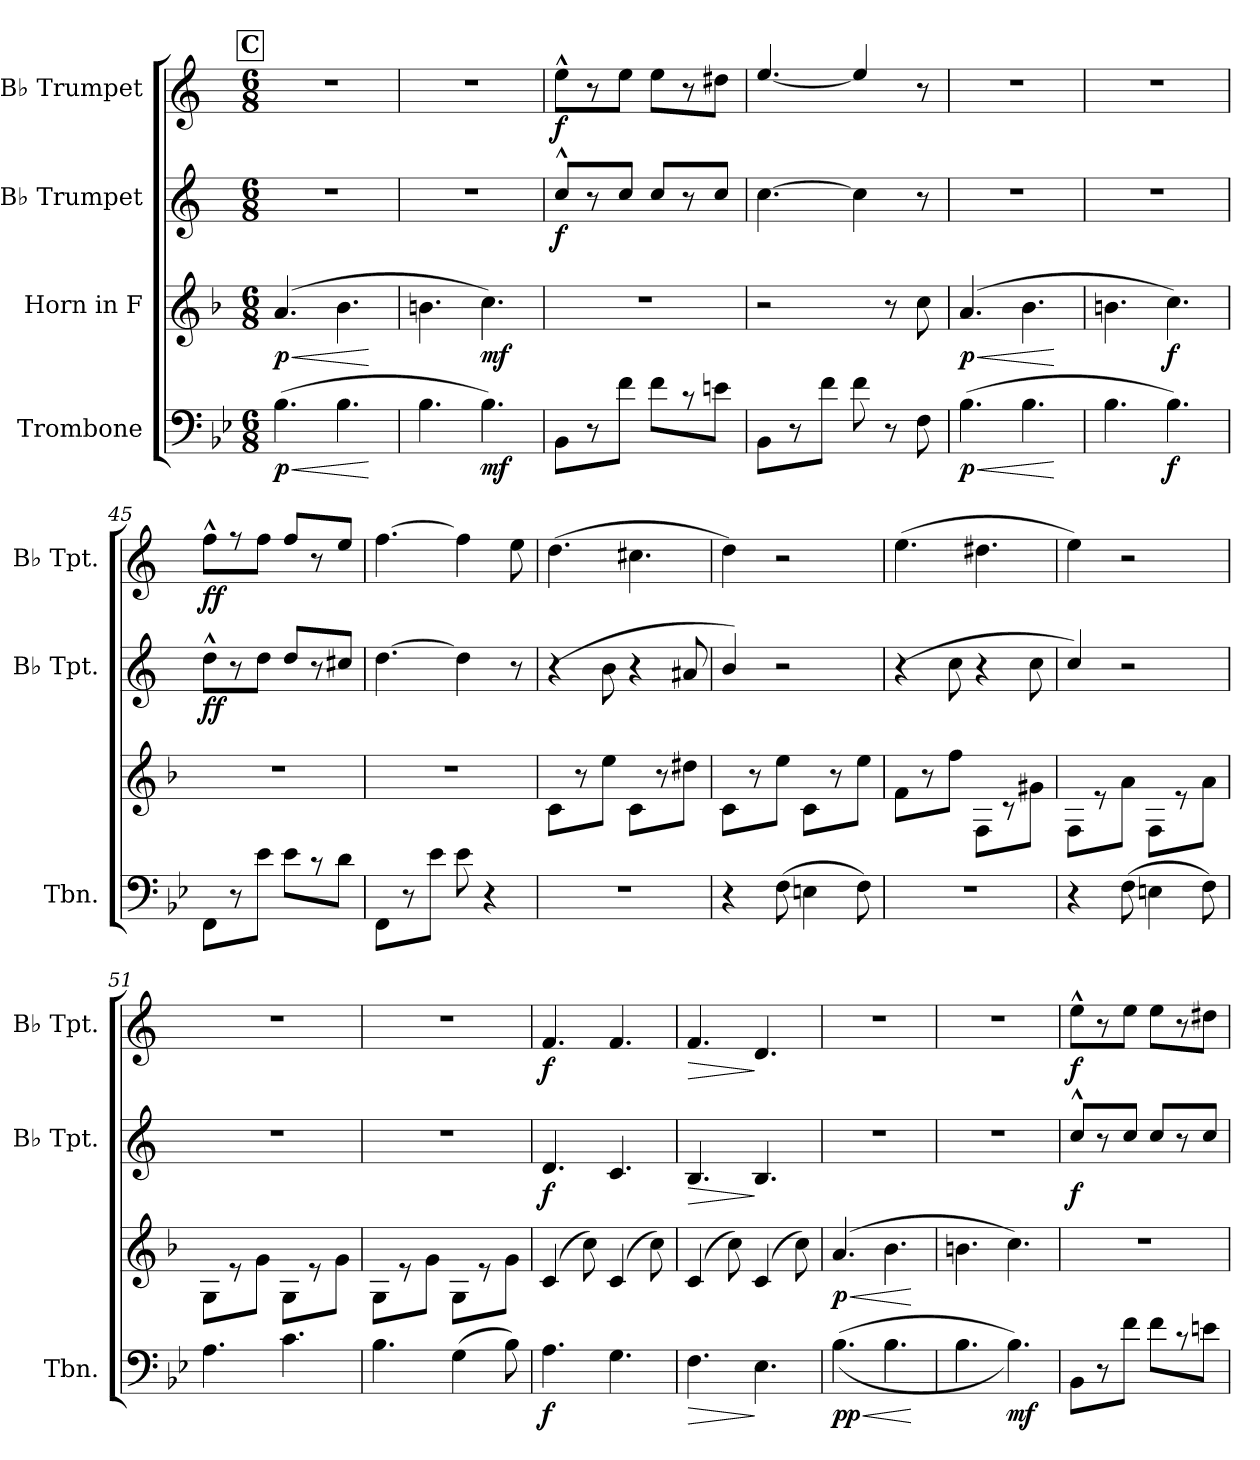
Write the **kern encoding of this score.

**kern	**dynam	**kern	**dynam	**kern	**dynam	**kern	**dynam
*part4	*part4	*part3	*part3	*part2	*part2	*part1	*part1
*staff4	*staff4	*staff3	*staff3	*staff2	*staff2	*staff1	*staff1
*I"Trombone	*	*I"Horn in F	*	*I"B♭ Trumpet	*	*I"B♭ Trumpet	*
*I'Tbn.	*	*	*	*I'B♭ Tpt.	*	*I'B♭ Tpt.	*
*clefF4	*	*clefG2	*	*clefG2	*	*clefG2	*
*	*	*ITrd4c7	*	*ITrd1c2	*	*ITrd1c2	*
*k[b-e-]	*	*k[b-e-]	*	*k[b-e-]	*	*k[b-e-]	*
*M6/8	*	*M6/8	*	*M6/8	*	*M6/8	*
!!LO:REH:place=s1:a:B:fs=14:t=C
=39	=39	=39	=39	=39	=39	=39	=39
!	!LO:HP:b	!	!LO:HP:b	!	!	!	!
!	!LO:DY:n=1:b	!	!LO:DY:n=1:b	!	!	!	!
(>4.B-\	< p	(>4.d/	< p	2.r	.	2.r	.
4.B-\	.	4.e-\	.	.	.	.	.
.	[	.	[	.	.	.	.
=40	=40	=40	=40	=40	=40	=40	=40
4.B-\	.	4.en\	.	2.r	.	2.r	.
!	!LO:DY:b	!	!LO:DY:b	!	!	!	!
4.B-\)	mf	4.f\)	mf	.	.	.	.
=41	=41	=41	=41	=41	=41	=41	=41
!	!	!	!	!	!LO:DY:b	!	!LO:DY:b
8BB-\L	.	2.r	.	8b-^^/L	f	8dd^^\L	f
8r	.	.	.	8r	.	8r	.
8f\J	.	.	.	8b-/J	.	8dd\J	.
8f\L	.	.	.	8b-/L	.	8dd\L	.
8r	.	.	.	8r	.	8r	.
8en\J	.	.	.	8b-/J	.	8cc#X\J	.
=42	=42	=42	=42	=42	=42	=42	=42
8BB-\L	.	2r	.	[4.b-\	.	[4.dd/	.
8r	.	.	.	.	.	.	.
8f\J	.	.	.	.	.	.	.
8f\	.	.	.	4b-\]	.	4dd/]	.
8r	.	8r	.	.	.	.	.
8F\	.	8f\	.	8r	.	8r	.
!!LO:LB:g=z
=43	=43	=43	=43	=43	=43	=43	=43
!	!LO:HP:b	!	!LO:HP:b	!	!	!	!
!	!LO:DY:n=1:b	!	!LO:DY:n=1:b	!	!	!	!
(>4.B-\	< p	(>4.d/	< p	2.r	.	2.r	.
4.B-\	.	4.e-\	.	.	.	.	.
.	[	.	[	.	.	.	.
=44	=44	=44	=44	=44	=44	=44	=44
4.B-\	.	4.en\	.	2.r	.	2.r	.
!	!LO:DY:b	!	!LO:DY:b	!	!	!	!
4.B-\)	f	4.f\)	f	.	.	.	.
=45	=45	=45	=45	=45	=45	=45	=45
!	!	!	!	!	!LO:DY:b	!	!LO:DY:b
8FF\L	.	2.r	.	8cc^^\L	ff	8ee-^^\L	ff
8r	.	.	.	8r	.	8r	.
8e-\J	.	.	.	8cc\J	.	8ee-\J	.
8e-\L	.	.	.	8cc/L	.	8ee-/L	.
8r	.	.	.	8r	.	8r	.
8d\J	.	.	.	8bn/J	.	8dd/J	.
=46	=46	=46	=46	=46	=46	=46	=46
8FF\L	.	2.r	.	[4.cc\	.	[4.ee-\	.
8r	.	.	.	.	.	.	.
8e-\J	.	.	.	.	.	.	.
8e-\	.	.	.	4cc\]	.	4ee-\]	.
4r	.	.	.	.	.	.	.
.	.	.	.	8r	.	8dd\	.
=47	=47	=47	=47	=47	=47	=47	=47
2.r	.	8F\L	.	(>4r	.	(>4.cc\	.
.	.	8r	.	.	.	.	.
.	.	8a\J	.	8a\	.	.	.
.	.	8F\L	.	4r	.	4.bn\	.
.	.	8r	.	.	.	.	.
.	.	8g#X\J	.	8g#X/	.	.	.
=48	=48	=48	=48	=48	=48	=48	=48
4r	.	8F\L	.	4a/)	.	4cc\)	.
.	.	8r	.	.	.	.	.
(>8F\	.	8a\J	.	2r	.	2r	.
4En\	.	8F\L	.	.	.	.	.
.	.	8r	.	.	.	.	.
8F\)	.	8a\J	.	.	.	.	.
=49	=49	=49	=49	=49	=49	=49	=49
2.r	.	8B-\L	.	(>4r	.	(>4.dd\	.
.	.	8r	.	.	.	.	.
.	.	8b-\J	.	8b-\	.	.	.
.	.	8BB-\L	.	4r	.	4.cc#X\	.
.	.	8r	.	.	.	.	.
.	.	8c#X\J	.	8b-\	.	.	.
!!LO:PB:g=z
=50	=50	=50	=50	=50	=50	=50	=50
4r	.	8BB-\L	.	4b-/)	.	4dd\)	.
.	.	8r	.	.	.	.	.
(>8F\	.	8d\J	.	2r	.	2r	.
4En\	.	8BB-\L	.	.	.	.	.
.	.	8r	.	.	.	.	.
8F\)	.	8d\J	.	.	.	.	.
=51	=51	=51	=51	=51	=51	=51	=51
4.A\	.	8C\L	.	2.r	.	2.r	.
.	.	8r	.	.	.	.	.
.	.	8c\J	.	.	.	.	.
4.c\	.	8C\L	.	.	.	.	.
.	.	8r	.	.	.	.	.
.	.	8c\J	.	.	.	.	.
=52	=52	=52	=52	=52	=52	=52	=52
4.B-\	.	8C\L	.	2.r	.	2.r	.
.	.	8r	.	.	.	.	.
.	.	8c\J	.	.	.	.	.
(>4G\	.	8C\L	.	.	.	.	.
.	.	8r	.	.	.	.	.
8B-\)	.	8c\J	.	.	.	.	.
=53	=53	=53	=53	=53	=53	=53	=53
!	!LO:DY:b	!	!	!	!LO:DY:b	!	!LO:DY:b
4.A\	f	(>4F/	.	4.c/	f	4.e-/	f
.	.	8f\)	.	.	.	.	.
4.G\	.	(>4F/	.	4.B-/	.	4.e-/	.
.	.	8f\)	.	.	.	.	.
=54	=54	=54	=54	=54	=54	=54	=54
!	!LO:HP:b	!	!	!	!LO:HP:b	!	!LO:HP:b
4.F\	>	(>4F/	.	4.A/	>	4.e-/	>
.	.	8f\)	.	.	.	.	.
4.E-\	]	(>4F/	.	4.A/	]	4.c/	]
.	.	8f\)	.	.	.	.	.
=55	=55	=55	=55	=55	=55	=55	=55
!	!LO:HP:b	!	!LO:HP:b	!	!	!	!
!	!LO:DY:n=1:b	!	!	!	!	!	!
!	!LO:DY:n=2:b	!	!LO:DY:n=1:b	!	!	!	!
(>(>4.B-\	< p p	(>4.d/	< p	2.r	.	2.r	.
4.B-\	.	4.e-\	.	.	.	.	.
.	[	.	[	.	.	.	.
=56	=56	=56	=56	=56	=56	=56	=56
4.B-\	.	4.en\	.	2.r	.	2.r	.
!	!LO:DY:b	!	!	!	!	!	!
4.B-\))	mf	4.f\)	.	.	.	.	.
!!LO:LB:g=z
=57	=57	=57	=57	=57	=57	=57	=57
!	!	!	!	!	!LO:DY:b	!	!LO:DY:b
8BB-\L	.	2.r	.	8b-^^/L	f	8dd^^\L	f
8r	.	.	.	8r	.	8r	.
8f\J	.	.	.	8b-/J	.	8dd\J	.
8f\L	.	.	.	8b-/L	.	8dd\L	.
8r	.	.	.	8r	.	8r	.
8en\J	.	.	.	8b-/J	.	8cc#X\J	.
=	=	=	=	=	=	=	=
*-	*-	*-	*-	*-	*-	*-	*-
